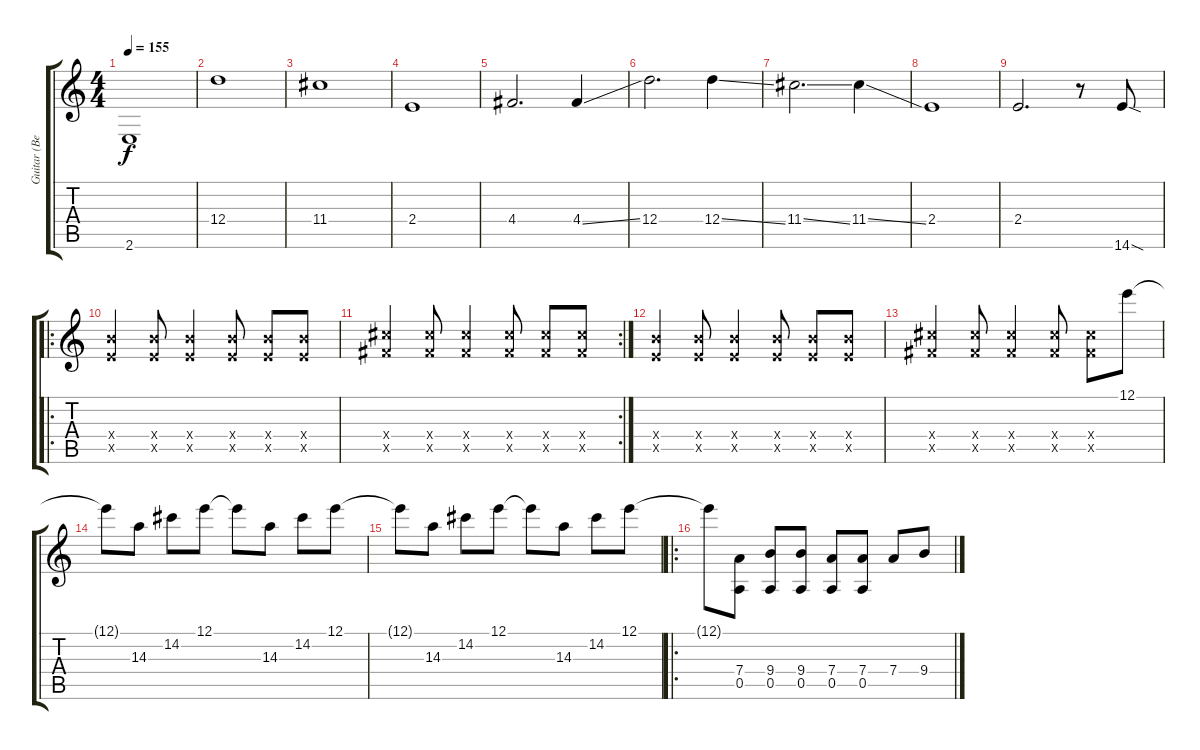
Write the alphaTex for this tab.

\track ("Guitar (Bernard Sumner)" "Guitar (Be") {instrument distortionguitar}
\staff {score tabs}
\tuning (E4 B3 G3 D3 A2 D2) {hide}
\ts (4 4)
\tempo 155
\clef g2
\ks c
2.6.1{dy f} |
12.4.1 |
11.4.1 |
2.4.1 |
4.4.2{d} 4.4{ss}.4 |
12.4.2{d} 12.4{ss}.4 |
11.4{ss}.2{d} 11.4{ss}.4 |
2.4.1 |
2.4.2{d} r.8 14.6{sod}.8 |
\ro
(9.4{x} 7.5{x}).4{volume 9} (9.4{x} 7.5{x}).8 (9.4{x} 7.5{x}).4 (9.4{x} 7.5{x}).8 (9.4{x} 7.5{x}).8 (9.4{x} 7.5{x}).8 |
\rc 2
(11.4{x} 9.5{x}).4 (11.4{x} 9.5{x}).8 (11.4{x} 9.5{x}).4 (11.4{x} 9.5{x}).8 (11.4{x} 9.5{x}).8 (11.4{x} 9.5{x}).8 |
(9.4{x} 7.5{x}).4 (9.4{x} 7.5{x}).8 (9.4{x} 7.5{x}).4 (9.4{x} 7.5{x}).8 (9.4{x} 7.5{x}).8 (9.4{x} 7.5{x}).8 |
(11.4{x} 9.5{x}).4 (11.4{x} 9.5{x}).8 (11.4{x} 9.5{x}).4 (11.4{x} 9.5{x}).8 (11.4{x} 9.5{x}).8 12.1.8{volume 16 instrument distortionguitar} |
12.1{t}.8 14.3.8 14.2.8 12.1.8 12.1{t}.8 14.3.8 14.2.8 12.1.8 |
12.1{t}.8 14.3.8 14.2.8 12.1.8 12.1{t}.8 14.3.8 14.2.8 12.1.8 |
\ro
12.1{t}.8 (7.4 0.5).8{volume 12 instrument overdrivenguitar} (9.4 0.5).8 (9.4 0.5).8 (7.4 0.5).8 (7.4 0.5).8 7.4.8 9.4.8
